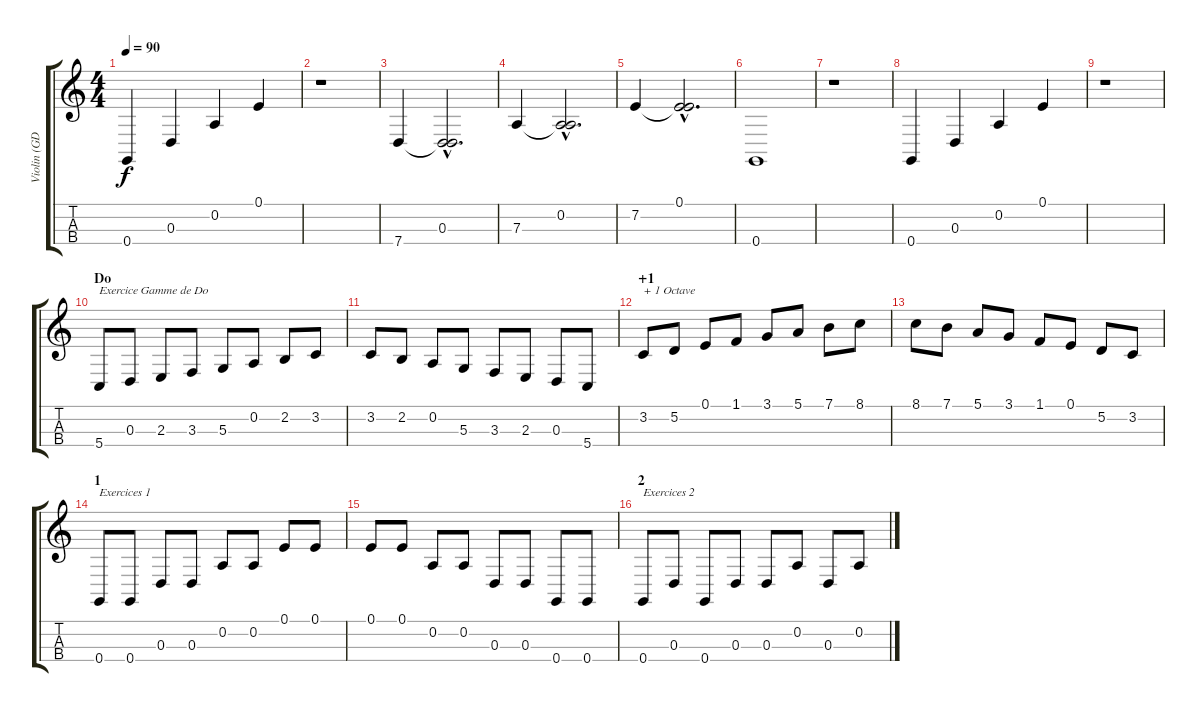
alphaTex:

\track ("Violin (GDAE)" "Violin (GD") {instrument violin}
\staff {score tabs}
\tuning (E4 A3 D3 G2) {hide}
\ts (4 4)
\tempo 90
\clef g2
\ks c
0.4.4{dy f instrument violin} 0.3.4 0.2.4 0.1.4 |
r.1 |
7.4.4 (0.3{hac} 7.4{hac t}).2{d} |
7.3.4 (0.2{hac} 7.3{hac t}).2{d} |
7.2.4 (0.1{hac} 7.2{hac t}).2{d} |
0.4.1 |
r.1 |
0.4.4 0.3.4 0.2.4 0.1.4 |
r.1 |
\section ("" "Do ")
5.4.8{txt "Exercice Gamme de Do"} 0.3.8 2.3.8 3.3.8 5.3.8 0.2.8 2.2.8 3.2.8 |
3.2.8 2.2.8 0.2.8 5.3.8 3.3.8 2.3.8 0.3.8 5.4.8 |
\section ("" "+1")
3.2.8{txt "+ 1 Octave"} 5.2.8 0.1.8 1.1.8 3.1.8 5.1.8 7.1.8 8.1.8 |
8.1.8 7.1.8 5.1.8 3.1.8 1.1.8 0.1.8 5.2.8 3.2.8 |
\section ("" "1")
0.4.8{txt "Exercices 1"} 0.4.8 0.3.8 0.3.8 0.2.8 0.2.8 0.1.8 0.1.8 |
0.1.8 0.1.8 0.2.8 0.2.8 0.3.8 0.3.8 0.4.8 0.4.8 |
\section ("" "2")
0.4.8{txt "Exercices 2"} 0.3.8 0.4.8 0.3.8 0.3.8 0.2.8 0.3.8 0.2.8
